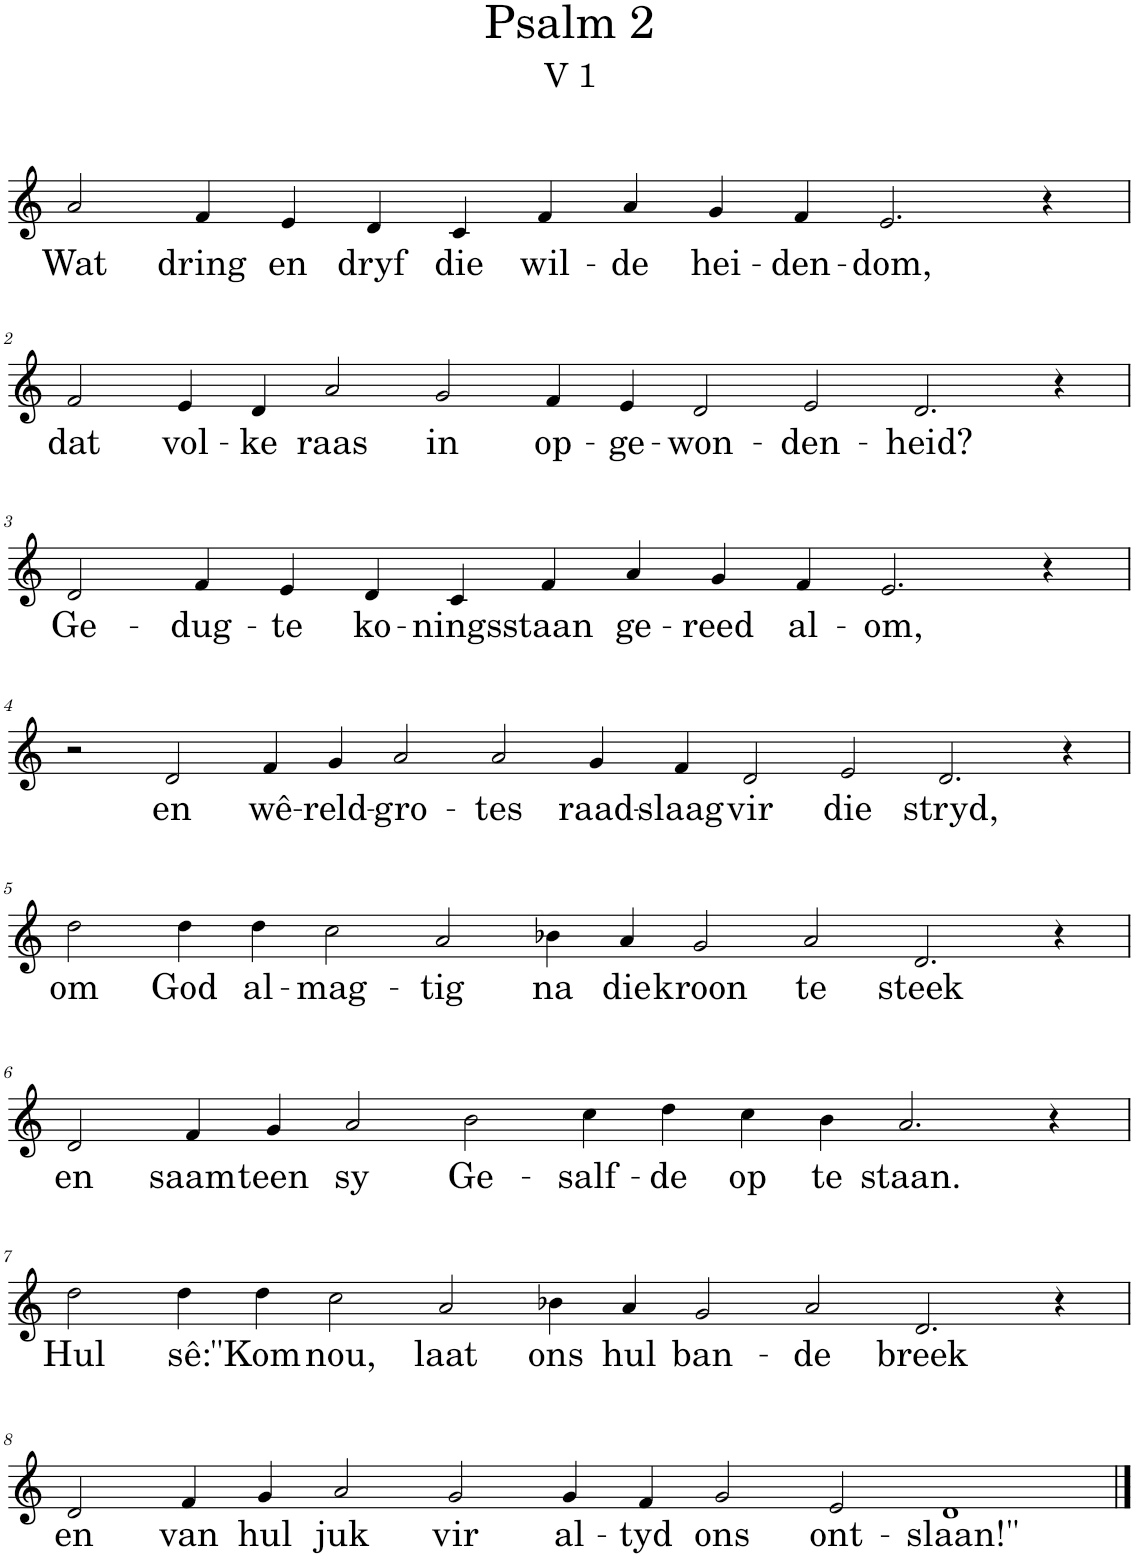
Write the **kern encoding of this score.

**kern	**text
*part1	*part1
*staff1	*staff1
*I"Pipe Organ	*
*I'Org.	*
*clefG2	*
*k[]	*
*M14/4	*
=1	=1
!	!LO:LY:b
2a/	Wat
!	!LO:LY:b
4f/	dring
!	!LO:LY:b
4e/	en
!	!LO:LY:b
4d/	dryf
!	!LO:LY:b
4c/	die
!	!LO:LY:b
4f/	wil-
!	!LO:LY:b
4a/	-de
!	!LO:LY:b
4g/	hei-
!	!LO:LY:b
4f/	-den-
!	!LO:LY:b
2.e/	-dom,
4r	.
!!LO:LB:g=z
=2	=2
*M18/4	*
!	!LO:LY:b
2f/	dat
!	!LO:LY:b
4e/	vol-
!	!LO:LY:b
4d/	-ke
!	!LO:LY:b
2a/	raas
!	!LO:LY:b
2g/	in
!	!LO:LY:b
4f/	op-
!	!LO:LY:b
4e/	-ge-
!	!LO:LY:b
2d/	-won-
!	!LO:LY:b
2e/	-den-
!	!LO:LY:b
2.d/	-heid?
4r	.
!!LO:LB:g=z
=3	=3
*M20/4	*
!	!LO:LY:b
2d/	Ge-
!	!LO:LY:b
4f/	-dug-
!	!LO:LY:b
4e/	-te
!	!LO:LY:b
4d/	ko-
!	!LO:LY:b
4c/	-nings
!	!LO:LY:b
4f/	staan
!	!LO:LY:b
4a/	ge-
!	!LO:LY:b
4g/	-reed
!	!LO:LY:b
4f/	al-
!	!LO:LY:b
2.e/	-om,
4r	.
!!LO:LB:g=z
=4	=4
*M20/4	*
2r	.
!	!LO:LY:b
2d/	en
!	!LO:LY:b
4f/	wê-
!	!LO:LY:b
4g/	-reld-
!	!LO:LY:b
2a/	-gro-
!	!LO:LY:b
2a/	-tes
!	!LO:LY:b
4g/	raad-
!	!LO:LY:b
4f/	-slaag
!	!LO:LY:b
2d/	vir
!	!LO:LY:b
2e/	die
!	!LO:LY:b
2.d/	stryd,
4r	.
!!LO:LB:g=z
=5	=5
*M18/4	*
!	!LO:LY:b
2dd\	om
!	!LO:LY:b
4dd\	God
!	!LO:LY:b
4dd\	al-
!	!LO:LY:b
2cc\	-mag-
!	!LO:LY:b
2a/	-tig
!	!LO:LY:b
4b-X\	na
!	!LO:LY:b
4a/	die
!	!LO:LY:b
2g/	kroon
!	!LO:LY:b
2a/	te
!	!LO:LY:b
2.d/	steek
4r	.
!!LO:LB:g=z
=6	=6
*M16/4	*
!	!LO:LY:b
2d/	en
!	!LO:LY:b
4f/	saam
!	!LO:LY:b
4g/	teen
!	!LO:LY:b
2a/	sy
!	!LO:LY:b
2b\	Ge-
!	!LO:LY:b
4cc\	-salf-
!	!LO:LY:b
4dd\	-de
!	!LO:LY:b
4cc\	op
!	!LO:LY:b
4b\	te
!	!LO:LY:b
2.a/	staan.
4r	.
!!LO:LB:g=z
=7	=7
*M18/4	*
!	!LO:LY:b
2dd\	Hul
!	!LO:LY:b
4dd\	sê:
!	!LO:LY:b
4dd\	"Kom
!	!LO:LY:b
2cc\	nou,
!	!LO:LY:b
2a/	laat
!	!LO:LY:b
4b-X\	ons
!	!LO:LY:b
4a/	hul
!	!LO:LY:b
2g/	ban-
!	!LO:LY:b
2a/	-de
!	!LO:LY:b
2.d/	breek
4r	.
!!LO:LB:g=z
=8	=8
!	!LO:LY:b
2d/	en
!	!LO:LY:b
4f/	van
!	!LO:LY:b
4g/	hul
!	!LO:LY:b
2a/	juk
!	!LO:LY:b
2g/	vir
!	!LO:LY:b
4g/	al-
!	!LO:LY:b
4f/	-tyd
!	!LO:LY:b
2g/	ons
!	!LO:LY:b
2e/	ont-
!	!LO:LY:b
1d	-slaan!"
==	==
*-	*-
